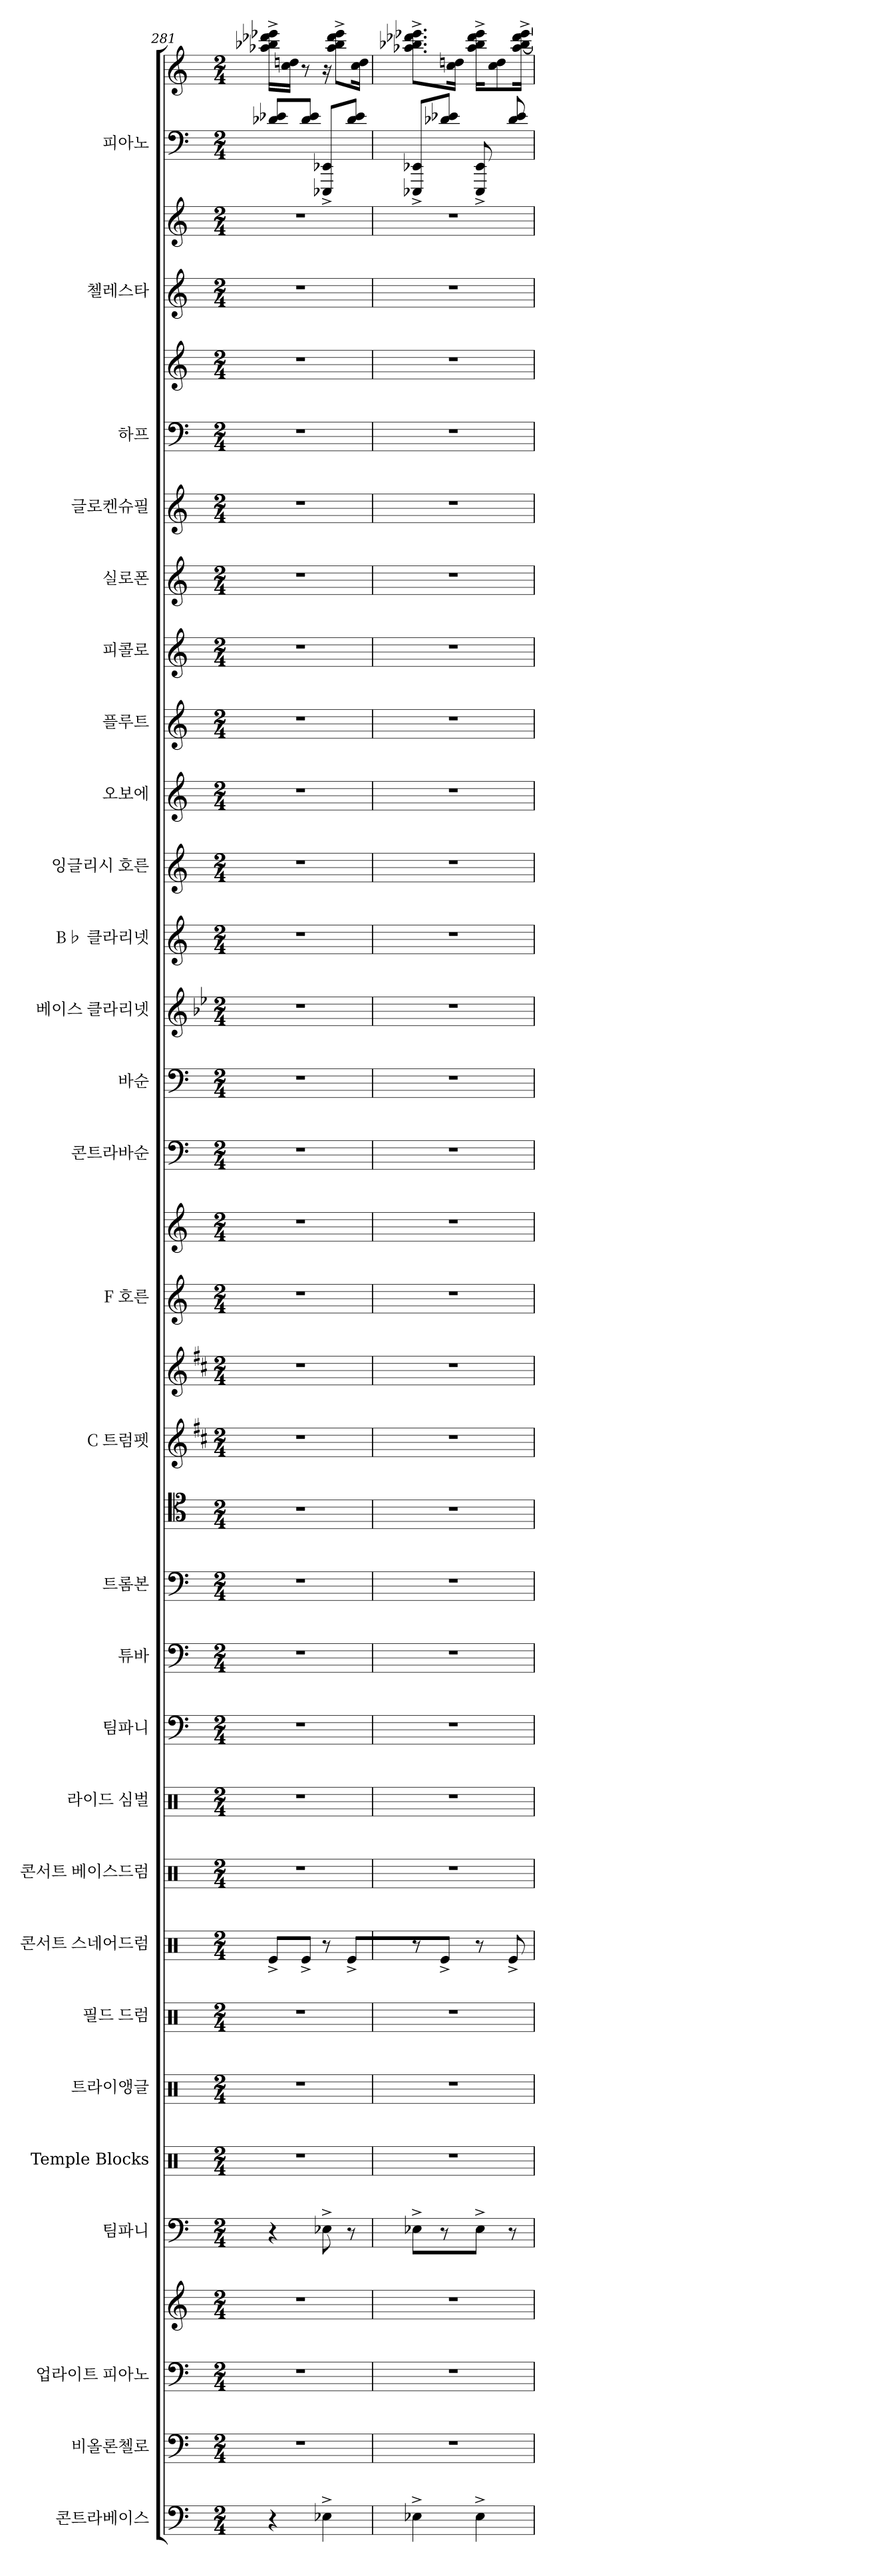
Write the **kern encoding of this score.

**kern	**kern	**kern	**kern	**kern	**kern	**kern	**kern	**kern	**kern	**kern	**kern	**kern	**kern	**kern	**kern	**kern	**kern	**kern	**kern	**kern	**kern	**kern	**kern	**kern	**kern	**kern	**kern	**kern	**kern	**kern	**kern	**kern	**kern	**kern
*part28	*part27	*part26	*part26	*part25	*part24	*part23	*part22	*part21	*part20	*part19	*part18	*part17	*part16	*part16	*part15	*part15	*part14	*part14	*part13	*part12	*part11	*part10	*part9	*part8	*part7	*part6	*part5	*part4	*part3	*part3	*part2	*part2	*part1	*part1
*staff35	*staff34	*staff33	*staff32	*staff31	*staff30	*staff29	*staff28	*staff27	*staff26	*staff25	*staff24	*staff23	*staff22	*staff21	*staff20	*staff19	*staff18	*staff17	*staff16	*staff15	*staff14	*staff13	*staff12	*staff11	*staff10	*staff9	*staff8	*staff7	*staff6	*staff5	*staff4	*staff3	*staff2	*staff1
*I"콘트라베이스	*I"비올론첼로	*I"업라이트 피아노	*	*I"팀파니	*I"Temple Blocks	*I"트라이앵글	*I"필드 드럼	*I"콘서트 스네어드럼	*I"콘서트 베이스드럼	*I"라이드 심벌	*I"팀파니	*I"튜바	*I"트롬본	*	*I"C 트럼펫	*	*I"F 호른	*	*I"콘트라바순	*I"바순	*I"베이스 클라리넷	*I"B♭ 클라리넷	*I"잉글리시 호른	*I"오보에	*I"플루트	*I"피콜로	*I"실로폰	*I"글로켄슈필	*I"하프	*	*I"첼레스타	*	*I"피아노	*
*	*	*	*	*	*I'Tmp. Bl.	*	*	*	*	*	*	*	*	*	*	*	*	*	*	*	*	*	*	*	*	*	*	*	*	*	*	*	*	*
*clefF4	*clefF4	*clefF4	*clefG2	*clefF4	*clefX	*clefX	*clefX	*clefX	*clefX	*clefX	*clefF4	*clefF4	*clefF4	*clefC4	*clefG2	*clefG2	*clefG2	*clefG2	*clefF4	*clefF4	*clefG2	*clefG2	*clefG2	*clefG2	*clefG2	*clefG2	*clefG2	*clefG2	*clefF4	*clefG2	*clefG2	*clefG2	*clefF4	*clefG2
*ITrd7c12	*	*	*	*	*	*	*	*	*	*	*	*	*	*	*ITrd1c2	*ITrd1c2	*ITrd4c7	*ITrd4c7	*ITrd7c12	*	*ITrd8c14	*ITrd1c2	*ITrd4c7	*	*	*ITrd-7c-12	*ITrd-7c-12	*ITrd-14c-24	*	*	*ITrd-7c-12	*ITrd-7c-12	*	*
*k[]	*k[]	*k[]	*k[]	*k[]	*k[]	*k[]	*k[]	*k[]	*k[]	*k[]	*k[]	*k[]	*k[]	*k[]	*k[]	*k[]	*k[b-]	*k[b-]	*k[]	*k[]	*k[b-e-]	*k[b-e-]	*k[b-]	*k[]	*k[]	*k[]	*k[]	*k[]	*k[]	*k[]	*k[]	*k[]	*k[]	*k[]
*M2/4	*M2/4	*M2/4	*M2/4	*M2/4	*M2/4	*M2/4	*M2/4	*M2/4	*M2/4	*M2/4	*M2/4	*M2/4	*M2/4	*M2/4	*M2/4	*M2/4	*M2/4	*M2/4	*M2/4	*M2/4	*M2/4	*M2/4	*M2/4	*M2/4	*M2/4	*M2/4	*M2/4	*M2/4	*M2/4	*M2/4	*M2/4	*M2/4	*M2/4	*M2/4
=281	=281	=281	=281	=281	=281	=281	=281	=281	=281	=281	=281	=281	=281	=281	=281	=281	=281	=281	=281	=281	=281	=281	=281	=281	=281	=281	=281	=281	=281	=281	=281	=281	=281	=281
4r	2r	2r	2r	4r	2r	2r	2r	8Re^/L	2r	2r	2r	2r	2r	2r	2r	2r	2r	2r	2r	2r	2r	2r	2r	2r	2r	2r	2r	2r	2r	2r	2r	2r	8d-X/ 8e-X/	16aa-X\^ 16bb-X\^ 16ddd-X\^ 16eee-X\^LL
.	.	.	.	.	.	.	.	.	.	.	.	.	.	.	.	.	.	.	.	.	.	.	.	.	.	.	.	.	.	.	.	.	.	16cc\ 16ddn\JJ
.	.	.	.	.	.	.	.	8Re^/J	.	.	.	.	.	.	.	.	.	.	.	.	.	.	.	.	.	.	.	.	.	.	.	.	8d-/ 8e-/J	8r
4EE-X^\	.	.	.	8E-X^\	.	.	.	8r	.	.	.	.	.	.	.	.	.	.	.	.	.	.	.	.	.	.	.	.	.	.	.	.	8EEE-X/^ 8EE-X/^L	16r
.	.	.	.	.	.	.	.	.	.	.	.	.	.	.	.	.	.	.	.	.	.	.	.	.	.	.	.	.	.	.	.	.	.	8aa-\^ 8bb-\^ 8ddd-\^ 8eee-\^L
.	.	.	.	8r	.	.	.	8Re^/L	.	.	.	.	.	.	.	.	.	.	.	.	.	.	.	.	.	.	.	.	.	.	.	.	8d-/ 8e-/J	.
.	.	.	.	.	.	.	.	.	.	.	.	.	.	.	.	.	.	.	.	.	.	.	.	.	.	.	.	.	.	.	.	.	.	16cc\ 16dd\Jk
=282	=282	=282	=282	=282	=282	=282	=282	=282	=282	=282	=282	=282	=282	=282	=282	=282	=282	=282	=282	=282	=282	=282	=282	=282	=282	=282	=282	=282	=282	=282	=282	=282	=282	=282
4EE-X^\	2r	2r	2r	8E-X^\L	2r	2r	2r	8r	2r	2r	2r	2r	2r	2r	2r	2r	2r	2r	2r	2r	2r	2r	2r	2r	2r	2r	2r	2r	2r	2r	2r	2r	8EEE-X/^ 8EE-X/^L	8.aa-X\^ 8.bb-X\^ 8.ddd-X\^ 8.eee-X\^L
.	.	.	.	8r	.	.	.	8Re^/J	.	.	.	.	.	.	.	.	.	.	.	.	.	.	.	.	.	.	.	.	.	.	.	.	8d-X/ 8e-X/J	.
.	.	.	.	.	.	.	.	.	.	.	.	.	.	.	.	.	.	.	.	.	.	.	.	.	.	.	.	.	.	.	.	.	.	16cc\ 16ddn\Jk
4EE-^\	.	.	.	8E-^\J	.	.	.	8r	.	.	.	.	.	.	.	.	.	.	.	.	.	.	.	.	.	.	.	.	.	.	.	.	8EEE-/^ 8EE-/^L	16aa-\^ 16bb-\^ 16ddd-\^ 16eee-\^KL
.	.	.	.	.	.	.	.	.	.	.	.	.	.	.	.	.	.	.	.	.	.	.	.	.	.	.	.	.	.	.	.	.	.	8cc\ 8dd\
.	.	.	.	8r	.	.	.	8Re^/L	.	.	.	.	.	.	.	.	.	.	.	.	.	.	.	.	.	.	.	.	.	.	.	.	8d-/ 8e-/	.
.	.	.	.	.	.	.	.	.	.	.	.	.	.	.	.	.	.	.	.	.	.	.	.	.	.	.	.	.	.	.	.	.	.	[16aa-\^ [16bb-\^ [16ddd-\^ [16eee-\^Jk
=	=	=	=	=	=	=	=	=	=	=	=	=	=	=	=	=	=	=	=	=	=	=	=	=	=	=	=	=	=	=	=	=	=	=
*-	*-	*-	*-	*-	*-	*-	*-	*-	*-	*-	*-	*-	*-	*-	*-	*-	*-	*-	*-	*-	*-	*-	*-	*-	*-	*-	*-	*-	*-	*-	*-	*-	*-	*-
